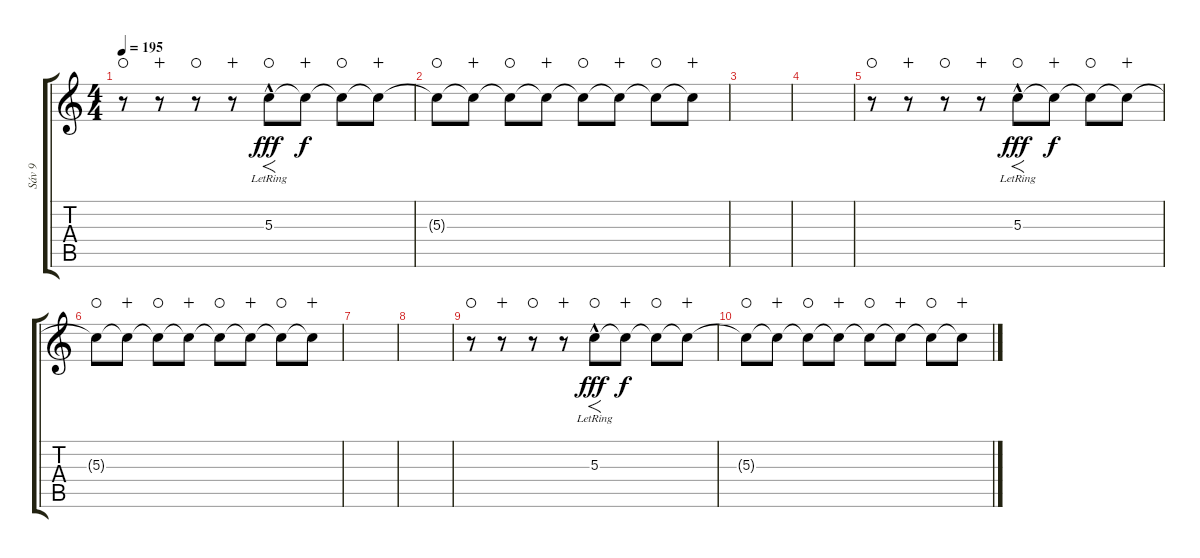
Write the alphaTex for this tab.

\track ("Sáv 9" "Sáv 9") {instrument electricguitarjazz}
\staff {score tabs}
\tuning (E4 B3 G3 D3 A2 E2) {hide}
\ts (4 4)
\tempo 195
\clef g2
\ks c
r.8{dy f waho} r.8{wahc} r.8{waho} r.8{wahc} 5.3{hac lr}.8{f dy fff waho} 5.3{t}.8{dy f wahc} 5.3{t}.8{waho} 5.3{t}.8{wahc} |
5.3{t}.8{waho} 5.3{t}.8{wahc} 5.3{t}.8{waho} 5.3{t}.8{wahc} 5.3{t}.8{waho} 5.3{t}.8{wahc} 5.3{t}.8{waho} 5.3{t}.8{wahc} |
|
|
r.8{waho} r.8{wahc} r.8{waho} r.8{wahc} 5.3{hac lr}.8{f dy fff waho} 5.3{t}.8{dy f wahc} 5.3{t}.8{waho} 5.3{t}.8{wahc} |
5.3{t}.8{waho} 5.3{t}.8{wahc} 5.3{t}.8{waho} 5.3{t}.8{wahc} 5.3{t}.8{waho} 5.3{t}.8{wahc} 5.3{t}.8{waho} 5.3{t}.8{wahc} |
|
|
r.8{waho} r.8{wahc} r.8{waho} r.8{wahc} 5.3{hac lr}.8{f dy fff waho} 5.3{t}.8{dy f wahc} 5.3{t}.8{waho} 5.3{t}.8{wahc} |
5.3{t}.8{waho} 5.3{t}.8{wahc} 5.3{t}.8{waho} 5.3{t}.8{wahc} 5.3{t}.8{waho} 5.3{t}.8{wahc} 5.3{t}.8{waho} 5.3{t}.8{wahc}
